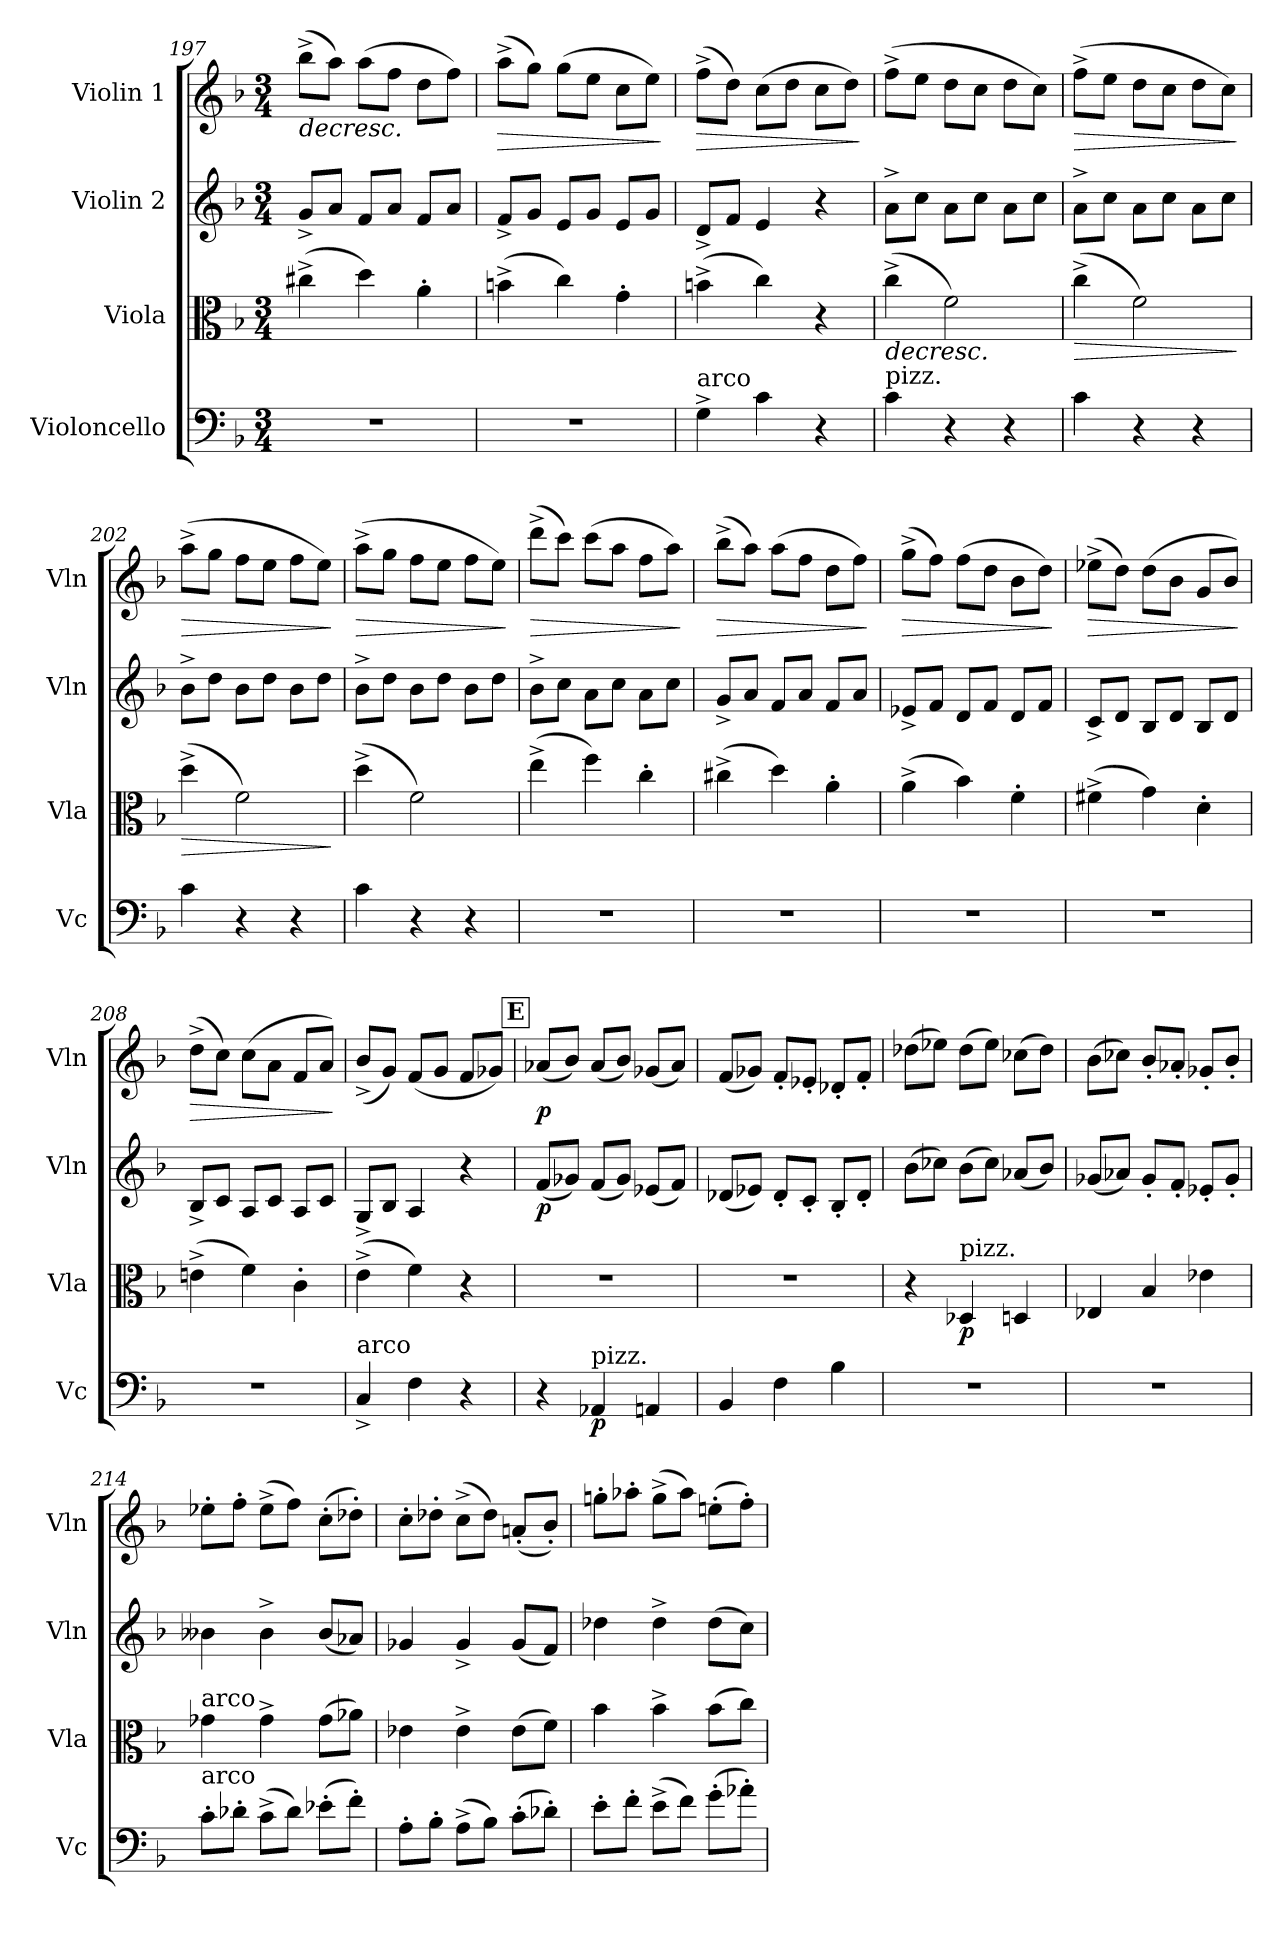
**kern	**dynam	**kern	**dynam	**kern	**dynam	**kern	**dynam
*part4	*part4	*part3	*part3	*part2	*part2	*part1	*part1
*staff4	*staff4	*staff3	*staff3	*staff2	*staff2	*staff1	*staff1
*I"Violoncello	*	*I"Viola	*	*I"Violin 2	*	*I"Violin 1	*
*I'Vc	*	*I'Vla	*	*I'Vln	*	*I'Vln	*
*clefF4	*	*clefC3	*	*clefG2	*	*clefG2	*
*k[b-]	*	*k[b-]	*	*k[b-]	*	*k[b-]	*
*M3/4	*	*M3/4	*	*M3/4	*	*M3/4	*
=197	=197	=197	=197	=197	=197	=197	=197
!	!	!	!	!	!	!	!LO:HP:b
2.r	.	(4cc#X^\	.	8g^>/L	.	(8bb-^\L	>
.	.	.	.	8a/J	.	8aa\J)	.
.	.	4dd\)	.	8f/L	.	(8aa\L	.
.	.	.	.	8a/J	.	8ff\J	.
.	.	4a'\	.	8f/L	.	8dd\L	.
.	.	.	.	8a/J	.	8ff\J)	.
!!LO:LB:g=z
=198	=198	=198	=198	=198	=198	=198	=198
!	!	!	!	!	!	!	!LO:HP:b
2.r	.	(4bn^\	.	8f^>/L	.	(8aa^\L	>
.	.	.	.	8g/J	.	8gg\J)	.
.	.	4cc\)	.	8e/L	.	(8gg\L	.
.	.	.	.	8g/J	.	8ee\J	.
.	.	4g'\	.	8e/L	.	8cc\L	.
.	.	.	.	8g/J	.	8ee\J)	.
.	.	.	.	.	.	.	]
=199	=199	=199	=199	=199	=199	=199	=199
!LO:TX:a:t=arco	!	!	!	!	!	!	!
!	!	!	!	!	!	!	!LO:HP:b
4G^\	.	(4bn^\	.	8d^>/L	.	(8ff^\L	>
.	.	.	.	8f/J	.	8dd\J)	.
4c\	.	4cc\)	.	4e/	.	(8cc\L	.
.	.	.	.	.	.	8dd\J	.
4r	.	4r	.	4r	.	8cc\L	.
.	.	.	.	.	.	8dd\J)	.
.	.	.	.	.	.	.	]
!!LO:PB:g=z
=200	=200	=200	=200	=200	=200	=200	=200
!LO:TX:a:t=pizz.	!	!	!	!	!	!	!
!	!	!	!LO:HP:b	!	!	!	!
4c\	.	(4cc^\	>	8a^\L	.	(8ff^\L	.
.	.	.	.	8cc\J	.	8ee\J	.
4r	.	2f\)	.	8a\L	.	8dd\L	.
.	.	.	.	8cc\J	.	8cc\J	.
4r	.	.	.	8a\L	.	8dd\L	.
.	.	.	.	8cc\J	.	8cc\J)	.
=201	=201	=201	=201	=201	=201	=201	=201
!	!	!	!LO:HP:b	!	!	!	!LO:HP:b
4c\	.	(4cc^\	>	8a^\L	.	(8ff^\L	>
.	.	.	.	8cc\J	.	8ee\J	.
4r	.	2f\)	.	8a\L	.	8dd\L	.
.	.	.	.	8cc\J	.	8cc\J	.
4r	.	.	.	8a\L	.	8dd\L	.
.	.	.	.	8cc\J	.	8cc\J)	.
.	.	.	]	.	.	.	]
=202	=202	=202	=202	=202	=202	=202	=202
!	!	!	!LO:HP:b	!	!	!	!LO:HP:b
4c\	.	(4dd^\	>	8b-^\L	.	(8aa^\L	>
.	.	.	.	8dd\J	.	8gg\J	.
4r	.	2f\)	.	8b-\L	.	8ff\L	.
.	.	.	.	8dd\J	.	8ee\J	.
4r	.	.	.	8b-\L	.	8ff\L	.
.	.	.	.	8dd\J	.	8ee\J)	.
.	.	.	]	.	.	.	]
=203	=203	=203	=203	=203	=203	=203	=203
!	!	!	!	!	!	!	!LO:HP:b
4c\	.	(4dd^\	.	8b-^\L	.	(8aa^\L	>
.	.	.	.	8dd\J	.	8gg\J	.
4r	.	2f\)	.	8b-\L	.	8ff\L	.
.	.	.	.	8dd\J	.	8ee\J	.
4r	.	.	.	8b-\L	.	8ff\L	.
.	.	.	.	8dd\J	.	8ee\J)	.
.	.	.	]	.	.	.	]
=204	=204	=204	=204	=204	=204	=204	=204
!	!	!	!	!	!	!	!LO:HP:b
2.r	.	(4ee^\	.	8b-^\L	.	(8ddd^\L	>
.	.	.	.	8cc\J	.	8ccc\J)	.
.	.	4ff\)	.	8a\L	.	(8ccc\L	.
.	.	.	.	8cc\J	.	8aa\J	.
.	.	4cc'\	.	8a\L	.	8ff\L	.
.	.	.	.	8cc\J	.	8aa\J)	.
.	.	.	.	.	.	.	]
=205	=205	=205	=205	=205	=205	=205	=205
!	!	!	!	!	!	!	!LO:HP:b
2.r	.	(4cc#X^\	.	8g^>/L	.	(8bb-^\L	>
.	.	.	.	8a/J	.	8aa\J)	.
.	.	4dd\)	.	8f/L	.	(8aa\L	.
.	.	.	.	8a/J	.	8ff\J	.
.	.	4a'\	.	8f/L	.	8dd\L	.
.	.	.	.	8a/J	.	8ff\J)	.
.	.	.	.	.	.	.	]
!!LO:LB:g=z
=206	=206	=206	=206	=206	=206	=206	=206
!	!	!	!	!	!	!	!LO:HP:b
2.r	.	(4a^\	.	8e-X^>/L	.	(8gg^\L	>
.	.	.	.	8f/J	.	8ff\J)	.
.	.	4b-\)	.	8d/L	.	(8ff\L	.
.	.	.	.	8f/J	.	8dd\J	.
.	.	4f'\	.	8d/L	.	8b-\L	.
.	.	.	.	8f/J	.	8dd\J)	.
.	.	.	.	.	.	.	]
=207	=207	=207	=207	=207	=207	=207	=207
!	!	!	!	!	!	!	!LO:HP:b
2.r	.	(4f#X^\	.	8c^>/L	.	(8ee-X^\L	>
.	.	.	.	8d/J	.	8dd\J)	.
.	.	4g\)	.	8B-/L	.	(8dd\L	.
.	.	.	.	8d/J	.	8b-\J	.
.	.	4d'\	.	8B-/L	.	8g/L	.
.	.	.	.	8d/J	.	8b-/J)	.
.	.	.	.	.	.	.	]
!!LO:PB:g=z
=208	=208	=208	=208	=208	=208	=208	=208
!	!	!	!	!	!	!	!LO:HP:b
2.r	.	(4en^\	.	8B-^>/L	.	(8dd^\L	>
.	.	.	.	8c/J	.	8cc\J)	.
.	.	4f\)	.	8A/L	.	(8cc\L	.
.	.	.	.	8c/J	.	8a\J	.
.	.	4c'\	.	8A/L	.	8f/L	.
.	.	.	.	8c/J	.	8a/J)	.
.	.	.	.	.	.	.	]
=209	=209	=209	=209	=209	=209	=209	=209
!LO:TX:a:t=arco	!	!	!	!	!	!	!
4C^>/	.	(4e^\	.	8G^>/L	.	(8b-^>/L	.
.	.	.	.	8B-/J	.	8g/J)	.
4F\	.	4f\)	.	4A/	.	(8f/L	.
.	.	.	.	.	.	8g/J	.
4r	.	4r	.	4r	.	8f/L	.
.	.	.	.	.	.	8g-X/J)	.
.	.	.	.	.	.	.	]
!!LO:REH:place=s1:a:B:cj:fs=14:t=E
=210	=210	=210	=210	=210	=210	=210	=210
!	!	!	!	!	!LO:DY:b	!	!LO:DY:b
4r	.	2.r	.	(8f/L	p	(8a-X/L	p
.	.	.	.	8g-X/J)	.	8b-/J)	.
!LO:TX:a:t=pizz.	!	!	!	!	!	!	!
!	!LO:DY:b	!	!	!	!	!	!
4AA-X/	p	.	.	(8f/L	.	(8a-/L	.
.	.	.	.	8g-/J)	.	8b-/J)	.
4AAn/	.	.	.	(8e-X/L	.	(8g-X/L	.
.	.	.	.	8f/J)	.	8a-/J)	.
=211	=211	=211	=211	=211	=211	=211	=211
4BB-/	.	2.r	.	(8d-X/L	.	(8f/L	.
.	.	.	.	8e-X/J)	.	8g-X/J)	.
4F\	.	.	.	8d-'/L	.	8f'/L	.
.	.	.	.	8c'/J	.	8e-X'/J	.
4B-\	.	.	.	8B-'/L	.	8d-X'/L	.
.	.	.	.	8d-'/J	.	8f'/J	.
=212	=212	=212	=212	=212	=212	=212	=212
2.r	.	4r	.	(8b-\L	.	(8dd-X\L	.
.	.	.	.	8cc-X\J)	.	8ee-X\J)	.
!	!	!LO:TX:a:t=pizz.	!	!	!	!	!
!	!	!	!LO:DY:b	!	!	!	!
.	.	4D-X/	p	(8b-\L	.	(8dd-\L	.
.	.	.	.	8cc-\J)	.	8ee-\J)	.
.	.	4Dn/	.	(8a-X/L	.	(8cc-X\L	.
.	.	.	.	8b-/J)	.	8dd-\J)	.
=213	=213	=213	=213	=213	=213	=213	=213
2.r	.	4E-X/	.	(8g-X/L	.	(8b-\L	.
.	.	.	.	8a-X/J)	.	8cc-X\J)	.
.	.	4B-/	.	8g-'/L	.	8b-'/L	.
.	.	.	.	8f'/J	.	8a-X'/J	.
.	.	4e-X\	.	8e-X'/L	.	8g-X'/L	.
.	.	.	.	8g-'/J	.	8b-'/J	.
!!LO:LB:g=z
=214	=214	=214	=214	=214	=214	=214	=214
!	!	!LO:TX:a:t=arco	!	!	!	!	!
!LO:TX:a:t=arco	!	!	!	!	!	!	!
8c'\L	.	4g-X\	.	4b--X\	.	8ee-X'\L	.
8d-X'\J	.	.	.	.	.	8ff'\J	.
(8c^\L	.	4g-^\	.	4b--^\	.	(8ee-^\L	.
8d-\J)	.	.	.	.	.	8ff\J)	.
(8e-X'\L	.	(8g-\L	.	(8b--/L	.	(8cc'\L	.
8f'\J)	.	8a-X\J)	.	8a-X/J)	.	8dd-X'\J)	.
!!LO:LB:g=z
=215	=215	=215	=215	=215	=215	=215	=215
8A'\L	.	4e-X\	.	4g-X/	.	8cc'\L	.
8B-'\J	.	.	.	.	.	8dd-X'\J	.
(8A^\L	.	4e-^\	.	4g-^>/	.	(8cc^\L	.
8B-\J)	.	.	.	.	.	8dd-\J)	.
(8c'\L	.	(8e-\L	.	(8g-/L	.	(8an'/L	.
8d-X'\J)	.	8f\J)	.	8f/J)	.	8b-'/J)	.
=216	=216	=216	=216	=216	=216	=216	=216
8e'\L	.	4b-\	.	4dd-X\	.	8ggn'\L	.
8f'\J	.	.	.	.	.	8aa-X'\J	.
(8e^\L	.	4b-^\	.	4dd-^\	.	(8gg^\L	.
8f\J)	.	.	.	.	.	8aa-\J)	.
(8g'\L	.	(8b-\L	.	(8dd-\L	.	(8een'\L	.
8a-X'\J)	.	8cc\J)	.	8cc\J)	.	8ff'\J)	.
=	=	=	=	=	=	=	=
*-	*-	*-	*-	*-	*-	*-	*-
